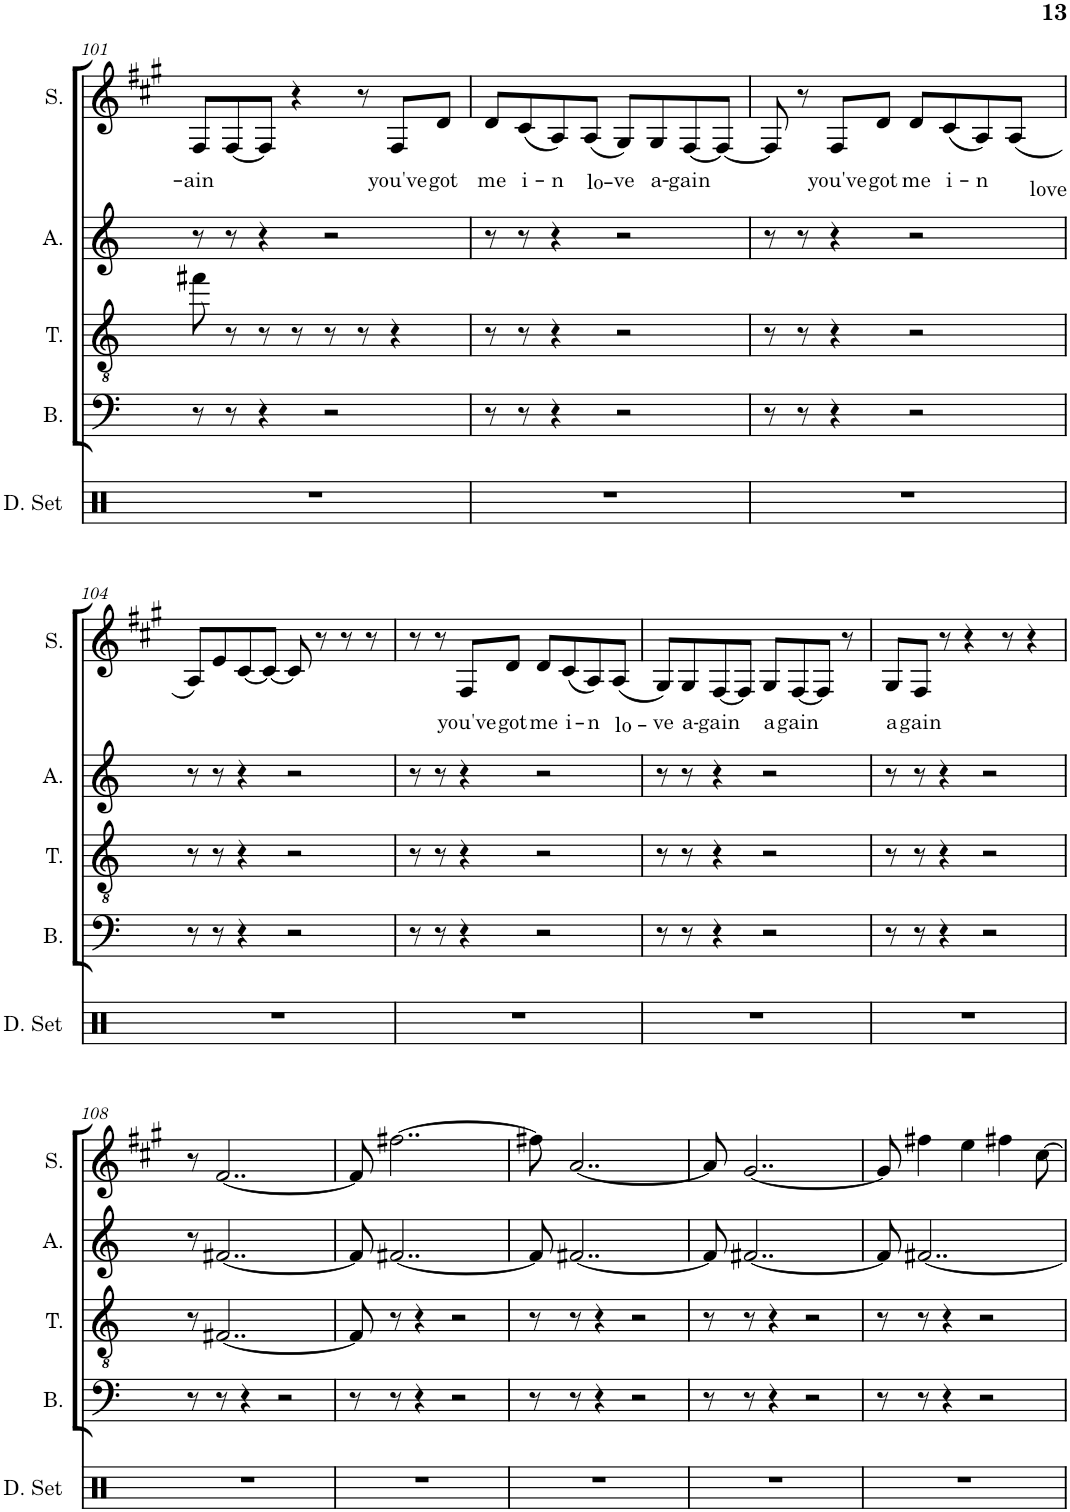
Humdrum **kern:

**kern	**kern	**kern	**kern	**kern	**text
*part5	*part4	*part3	*part2	*part1	*part1
*staff5	*staff4	*staff3	*staff2	*staff1	*staff1
*I"Drumset	*I"Bass	*I"Tenor	*I"Alto	*I"Soprano	*
*I'D. Set	*I'B.	*I'T.	*I'A.	*I'S.	*
!!LO:PB:g=z
*clefX	*clefF4	*clefGv2	*clefG2	*clefG2	*
*k[]	*k[]	*k[]	*k[]	*k[f#c#g#]	*
*M4/4	*M4/4	*M4/4	*M4/4	*M4/4	*
=101	=101	=101	=101	=101	=101
!	!	!	!	!	!LO:LY:b
1r	8r	8ff#X\	8r	8F#/L	-ain
.	8r	8r	8r	[8F#/	.
.	4r	8r	4r	8F#/J]	.
.	.	8r	.	4r	.
.	2r	8r	2r	.	.
.	.	8r	.	8r	.
!	!	!	!	!	!LO:LY:b
.	.	4r	.	8F#/L	you've
!	!	!	!	!	!LO:LY:b
.	.	.	.	8d/J	got
=102	=102	=102	=102	=102	=102
!	!	!	!	!	!LO:LY:b
1r	8r	8r	8r	8d/L	me
!	!	!	!	!	!LO:LY:b
.	8r	8r	8r	(8c#/	i-
!	!	!	!	!	!LO:LY:b
.	4r	4r	4r	8A/)	-n
!	!	!	!	!	!LO:LY:b
.	.	.	.	(8A/J	lo-
!	!	!	!	!	!LO:LY:b
.	2r	2r	2r	8G#/L)	-ve
!	!	!	!	!	!LO:LY:b
.	.	.	.	8G#/	-a-
!	!	!	!	!	!LO:LY:b
.	.	.	.	[8F#/	gain
.	.	.	.	8F#/J_	.
=103	=103	=103	=103	=103	=103
1r	8r	8r	8r	8F#/]	.
.	8r	8r	8r	8r	.
!	!	!	!	!	!LO:LY:b
.	4r	4r	4r	8F#/L	you've
!	!	!	!	!	!LO:LY:b
.	.	.	.	8d/J	got
!	!	!	!	!	!LO:LY:b
.	2r	2r	2r	8d/L	me
!	!	!	!	!	!LO:LY:b
.	.	.	.	(8c#/	i-
!	!	!	!	!	!LO:LY:b
.	.	.	.	8A/)	-n
!	!	!	!	!	!LO:LY:b
.	.	.	.	(8A/J	love
!!LO:LB:g=z
=104	=104	=104	=104	=104	=104
1r	8r	8r	8r	8A/L)	.
.	8r	8r	8r	8e/	.
.	4r	4r	4r	[8c#/	.
.	.	.	.	8c#/J_	.
.	2r	2r	2r	8c#/]	.
.	.	.	.	8r	.
.	.	.	.	8r	.
.	.	.	.	8r	.
=105	=105	=105	=105	=105	=105
1r	8r	8r	8r	8r	.
.	8r	8r	8r	8r	.
!	!	!	!	!	!LO:LY:b
.	4r	4r	4r	8F#/L	you've
!	!	!	!	!	!LO:LY:b
.	.	.	.	8d/J	got
!	!	!	!	!	!LO:LY:b
.	2r	2r	2r	8d/L	me
!	!	!	!	!	!LO:LY:b
.	.	.	.	(8c#/	i-
!	!	!	!	!	!LO:LY:b
.	.	.	.	8A/)	-n
!	!	!	!	!	!LO:LY:b
.	.	.	.	(8A/J	lo-
=106	=106	=106	=106	=106	=106
!	!	!	!	!	!LO:LY:b
1r	8r	8r	8r	8G#/L)	-ve
!	!	!	!	!	!LO:LY:b
.	8r	8r	8r	8G#/	-a-
!	!	!	!	!	!LO:LY:b
.	4r	4r	4r	[8F#/	gain
.	.	.	.	8F#/J]	.
!	!	!	!	!	!LO:LY:b
.	2r	2r	2r	8G#/L	a
!	!	!	!	!	!LO:LY:b
.	.	.	.	[8F#/	gain
.	.	.	.	8F#/J]	.
.	.	.	.	8r	.
=107	=107	=107	=107	=107	=107
!	!	!	!	!	!LO:LY:b
1r	8r	8r	8r	8G#/L	a
!	!	!	!	!	!LO:LY:b
.	8r	8r	8r	8F#/J	gain
.	4r	4r	4r	8r	.
.	.	.	.	4r	.
.	2r	2r	2r	.	.
.	.	.	.	8r	.
.	.	.	.	4r	.
!!LO:LB:g=z
=108	=108	=108	=108	=108	=108
1r	8r	8r	8r	8r	.
.	8r	[2..F#X/	[2..f#X/	[2..f#/	.
.	4r	.	.	.	.
.	2r	.	.	.	.
=109	=109	=109	=109	=109	=109
1r	8r	8F#/]	8f#/]	8f#/]	.
.	8r	8r	[2..f#X/	[2..ff#X\	.
.	4r	4r	.	.	.
.	2r	2r	.	.	.
=110	=110	=110	=110	=110	=110
1r	8r	8r	8f#/]	8ff#X\]	.
.	8r	8r	[2..f#X/	[2..a/	.
.	4r	4r	.	.	.
.	2r	2r	.	.	.
=111	=111	=111	=111	=111	=111
1r	8r	8r	8f#/]	8a/]	.
.	8r	8r	[2..f#X/	[2..g#/	.
.	4r	4r	.	.	.
.	2r	2r	.	.	.
=112	=112	=112	=112	=112	=112
1r	8r	8r	8f#/]	8g#/]	.
.	8r	8r	[2..f#X/	4ff#X\	.
.	4r	4r	.	.	.
.	.	.	.	4ee\	.
.	2r	2r	.	.	.
.	.	.	.	4ff#X\	.
.	.	.	.	[8cc#\	.
=	=	=	=	=	=
*-	*-	*-	*-	*-	*-
